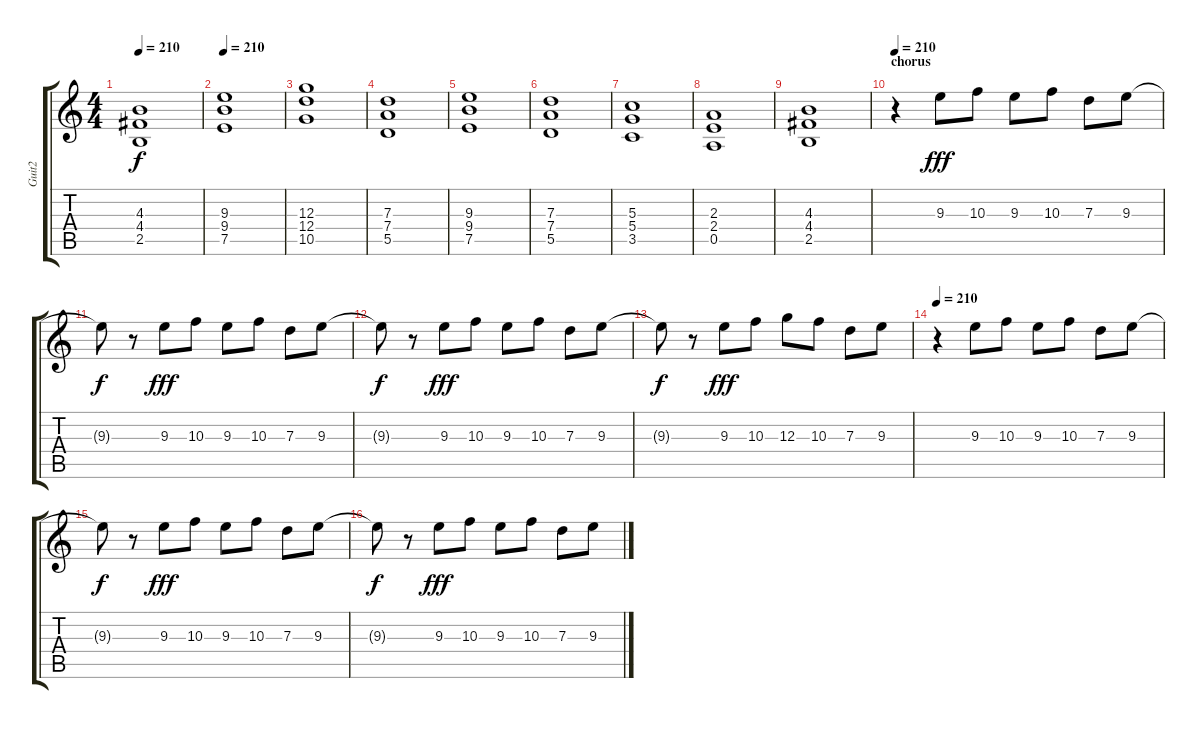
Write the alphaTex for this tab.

\track ("Guit2" "Guit2") {instrument overdrivenguitar}
\staff {score tabs}
\tuning (E4 B3 G3 D3 A2 E2) {hide}
\ts (4 4)
\tempo 210
\clef g2
\ks c
(4.3 4.4 2.5).1{dy f} |
\tempo 210
(9.3 9.4 7.5).1{volume 11 instrument overdrivenguitar} |
(12.3 12.4 10.5).1 |
(7.3 7.4 5.5).1 |
(9.3 9.4 7.5).1 |
(7.3 7.4 5.5).1 |
(5.3 5.4 3.5).1 |
(2.3 2.4 0.5).1 |
(4.3 4.4 2.5).1 |
\section ("" "chorus")
\tempo 210
r.4 9.3.8{dy fff} 10.3.8 9.3.8 10.3.8 7.3.8 9.3.8 |
9.3{t}.8{dy f} r.8 9.3.8{dy fff} 10.3.8 9.3.8 10.3.8 7.3.8 9.3.8 |
9.3{t}.8{dy f} r.8 9.3.8{dy fff} 10.3.8 9.3.8 10.3.8 7.3.8 9.3.8 |
9.3{t}.8{dy f} r.8 9.3.8{dy fff} 10.3.8 12.3.8 10.3.8 7.3.8 9.3.8 |
\tempo 210
r.4 9.3.8 10.3.8 9.3.8 10.3.8 7.3.8 9.3.8 |
9.3{t}.8{dy f} r.8 9.3.8{dy fff} 10.3.8 9.3.8 10.3.8 7.3.8 9.3.8 |
9.3{t}.8{dy f} r.8 9.3.8{dy fff} 10.3.8 9.3.8 10.3.8 7.3.8 9.3.8
